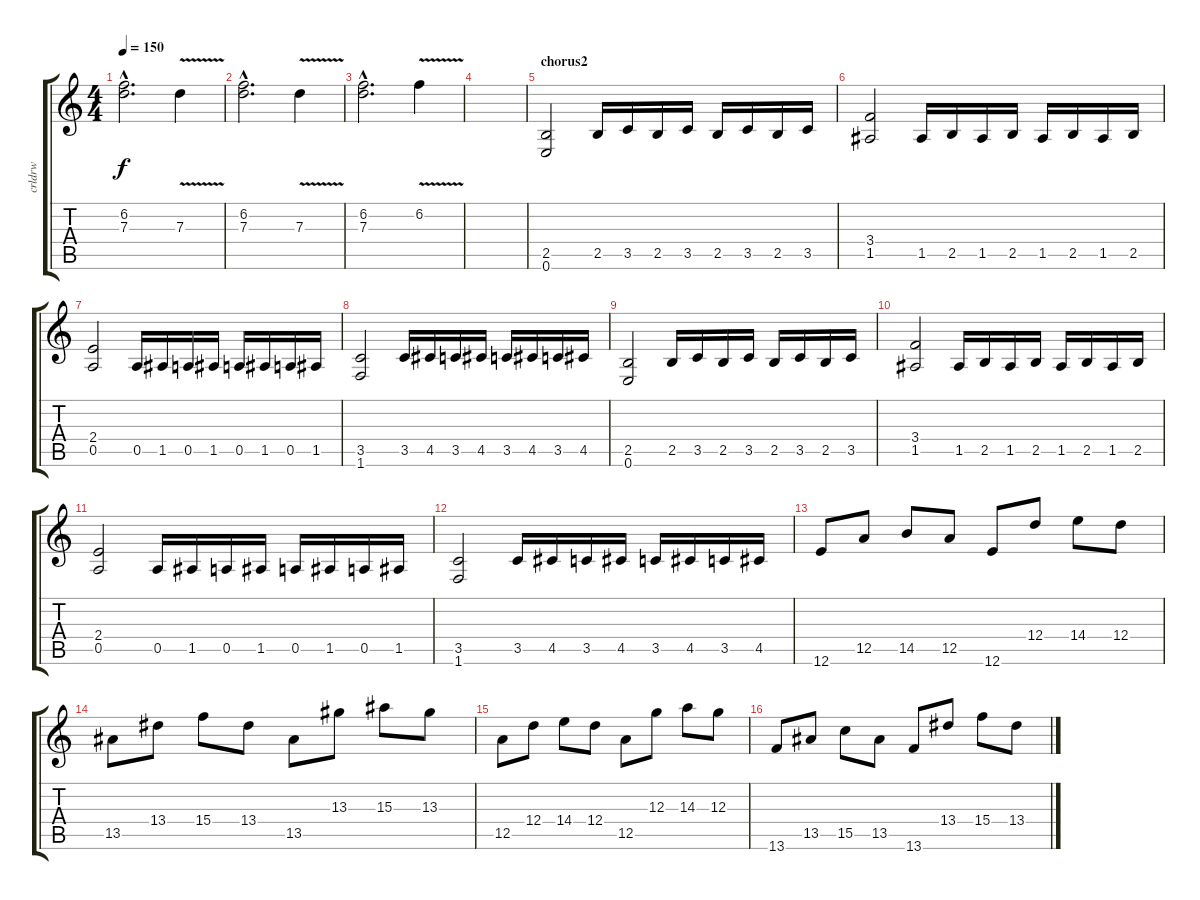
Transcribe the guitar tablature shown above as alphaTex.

\track ("crldrw" "crldrw") {instrument distortionguitar}
\staff {score tabs}
\tuning (E4 B3 G3 D3 A2 E2) {hide}
\ts (4 4)
\tempo 150
\clef g2
\ks c
(6.2{hac} 7.3{hac}).2{d dy f} 7.3{v}.4 |
(6.2{hac} 7.3{hac}).2{d} 7.3{v}.4 |
(6.2{hac} 7.3{hac}).2{d} 6.2{v}.4 |
|
\section ("" "chorus2")
(2.5 0.6).2 2.5.16 3.5.16 2.5.16 3.5.16 2.5.16 3.5.16 2.5.16 3.5.16 |
(3.4 1.5).2 1.5.16 2.5.16 1.5.16 2.5.16 1.5.16 2.5.16 1.5.16 2.5.16 |
(2.4 0.5).2 0.5.16 1.5.16 0.5.16 1.5.16 0.5.16 1.5.16 0.5.16 1.5.16 |
(3.5 1.6).2 3.5.16 4.5.16 3.5.16 4.5.16 3.5.16 4.5.16 3.5.16 4.5.16 |
(2.5 0.6).2 2.5.16 3.5.16 2.5.16 3.5.16 2.5.16 3.5.16 2.5.16 3.5.16 |
(3.4 1.5).2 1.5.16 2.5.16 1.5.16 2.5.16 1.5.16 2.5.16 1.5.16 2.5.16 |
(2.4 0.5).2 0.5.16 1.5.16 0.5.16 1.5.16 0.5.16 1.5.16 0.5.16 1.5.16 |
(3.5 1.6).2 3.5.16 4.5.16 3.5.16 4.5.16 3.5.16 4.5.16 3.5.16 4.5.16 |
12.6.8 12.5.8 14.5.8 12.5.8 12.6.8 12.4.8 14.4.8 12.4.8 |
13.5.8 13.4.8 15.4.8 13.4.8 13.5.8 13.3.8 15.3.8 13.3.8 |
12.5.8 12.4.8 14.4.8 12.4.8 12.5.8 12.3.8 14.3.8 12.3.8 |
13.6.8 13.5.8 15.5.8 13.5.8 13.6.8 13.4.8 15.4.8 13.4.8
